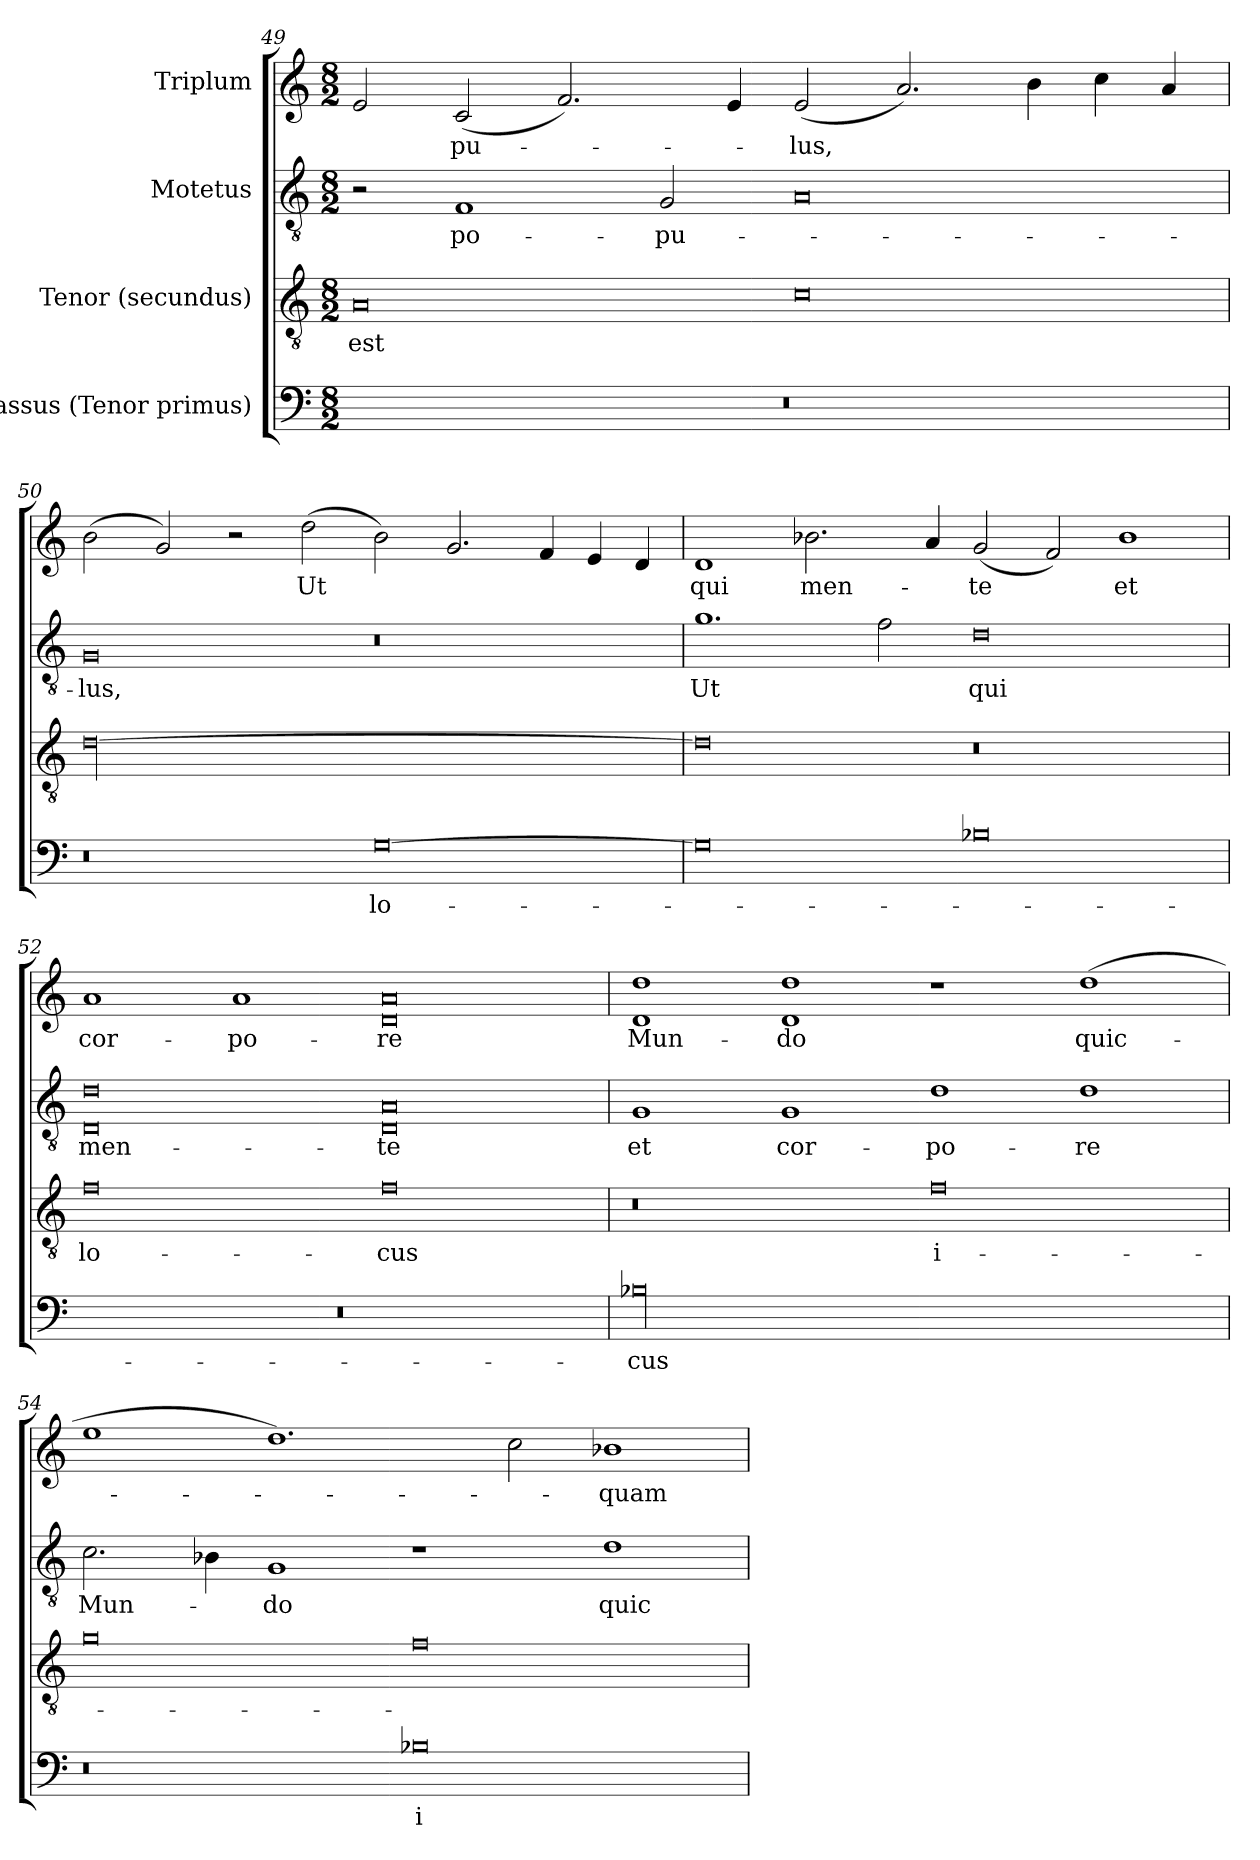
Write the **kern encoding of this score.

**kern	**text	**kern	**text	**kern	**text	**kern	**text
*part4	*part4	*part3	*part3	*part2	*part2	*part1	*part1
*staff4	*staff4	*staff3	*staff3	*staff2	*staff2	*staff1	*staff1
*I"Bassus (Tenor primus)	*	*I"Tenor (secundus)	*	*I"Motetus	*	*I"Triplum	*
*clefF4	*	*clefGv2	*	*clefGv2	*	*clefG2	*
*k[]	*	*k[]	*	*k[]	*	*k[]	*
*M8/2	*	*M8/2	*	*M8/2	*	*M8/2	*
=49	=49	=49	=49	=49	=49	=49	=49
!	!	!	!LO:LY:b	!	!	!	!
00r	.	0A	est	2r	.	2e/	.
!	!	!	!	!	!LO:LY:b	!	!LO:LY:b
.	.	.	.	1F	po-	(2c/	-pu-
.	.	.	.	.	.	2.f/)	.
!	!	!	!	!	!LO:LY:b	!	!
.	.	.	.	2G/	-pu-	.	.
.	.	.	.	.	.	4e/	.
!	!	!	!	!	!	!	!LO:LY:b
.	.	0c	.	0A	.	(2e/	-lus,
.	.	.	.	.	.	2.a/)	.
.	.	.	.	.	.	4b\	.
.	.	.	.	.	.	4cc\	.
.	.	.	.	.	.	4a/	.
=50	=50	=50	=50	=50	=50	=50	=50
!	!	!	!	!	!LO:LY:b	!	!
0r	.	[00d\	.	0G	-lus,	(2b\	.
.	.	.	.	.	.	2g/)	.
.	.	.	.	.	.	2r	.
!	!	!	!	!	!	!	!LO:LY:b
.	.	.	.	.	.	(2dd\	Ut
!	!LO:LY:b	!	!	!	!	!	!
[0G	lo-	.	.	0r	.	2b\)	.
.	.	.	.	.	.	2.g/	.
.	.	.	.	.	.	4f/	.
.	.	.	.	.	.	4e/	.
.	.	.	.	.	.	4d/	.
=51	=51	=51	=51	=51	=51	=51	=51
!	!	!	!	!	!LO:LY:b	!	!LO:LY:b
0G]	.	0d]	.	1.g	Ut	1d	qui
!	!	!	!	!	!	!	!LO:LY:b
.	.	.	.	.	.	2.b-X\	men-
.	.	.	.	2f\	.	.	.
.	.	.	.	.	.	4a/	.
!	!	!	!	!	!LO:LY:b	!	!LO:LY:b
0B-X	.	0r	.	0d	qui	(2g/	-te
.	.	.	.	.	.	2f/)	.
!	!	!	!	!	!	!	!LO:LY:b
.	.	.	.	.	.	1b-	et
=52	=52	=52	=52	=52	=52	=52	=52
!	!	!	!LO:LY:b	!	!LO:LY:b	!	!LO:LY:b
00r	.	0f	lo-	0D 0d	men-	1a	cor-
!	!	!	!	!	!	!	!LO:LY:b
.	.	.	.	.	.	1a	-po-
!	!	!	!LO:LY:b	!	!LO:LY:b	!	!LO:LY:b
.	.	0f	-cus	0D 0A	-te	0d 0a	-re
!!LO:LB:g=z
=53	=53	=53	=53	=53	=53	=53	=53
!	!LO:LY:b	!	!	!	!LO:LY:b	!	!LO:LY:b
00B-X\	-cus	0r	.	1G	et	1d 1dd	Mun-
!	!	!	!	!	!LO:LY:b	!	!LO:LY:b
.	.	.	.	1G	cor-	1d 1dd	-do
!	!	!	!LO:LY:b	!	!LO:LY:b	!	!
.	.	0f	i-	1d	-po-	1r	.
!	!	!	!	!	!LO:LY:b	!	!LO:LY:b
.	.	.	.	1d	-re	(1dd	quic-
=54	=54	=54	=54	=54	=54	=54	=54
!	!	!	!	!	!LO:LY:b	!	!
0r	.	0g	.	2.c\	Mun-	1ee	.
.	.	.	.	4B-X\	.	.	.
!	!	!	!	!	!LO:LY:b	!	!
.	.	.	.	1G	-do	1.dd)	.
!	!LO:LY:b	!	!	!	!	!	!
0B-X	i-	0f	.	1r	.	.	.
.	.	.	.	.	.	2cc\	.
!	!	!	!	!	!LO:LY:b	!	!LO:LY:b
.	.	.	.	1d	quic-	1b-X	-quam
=	=	=	=	=	=	=	=
*-	*-	*-	*-	*-	*-	*-	*-
